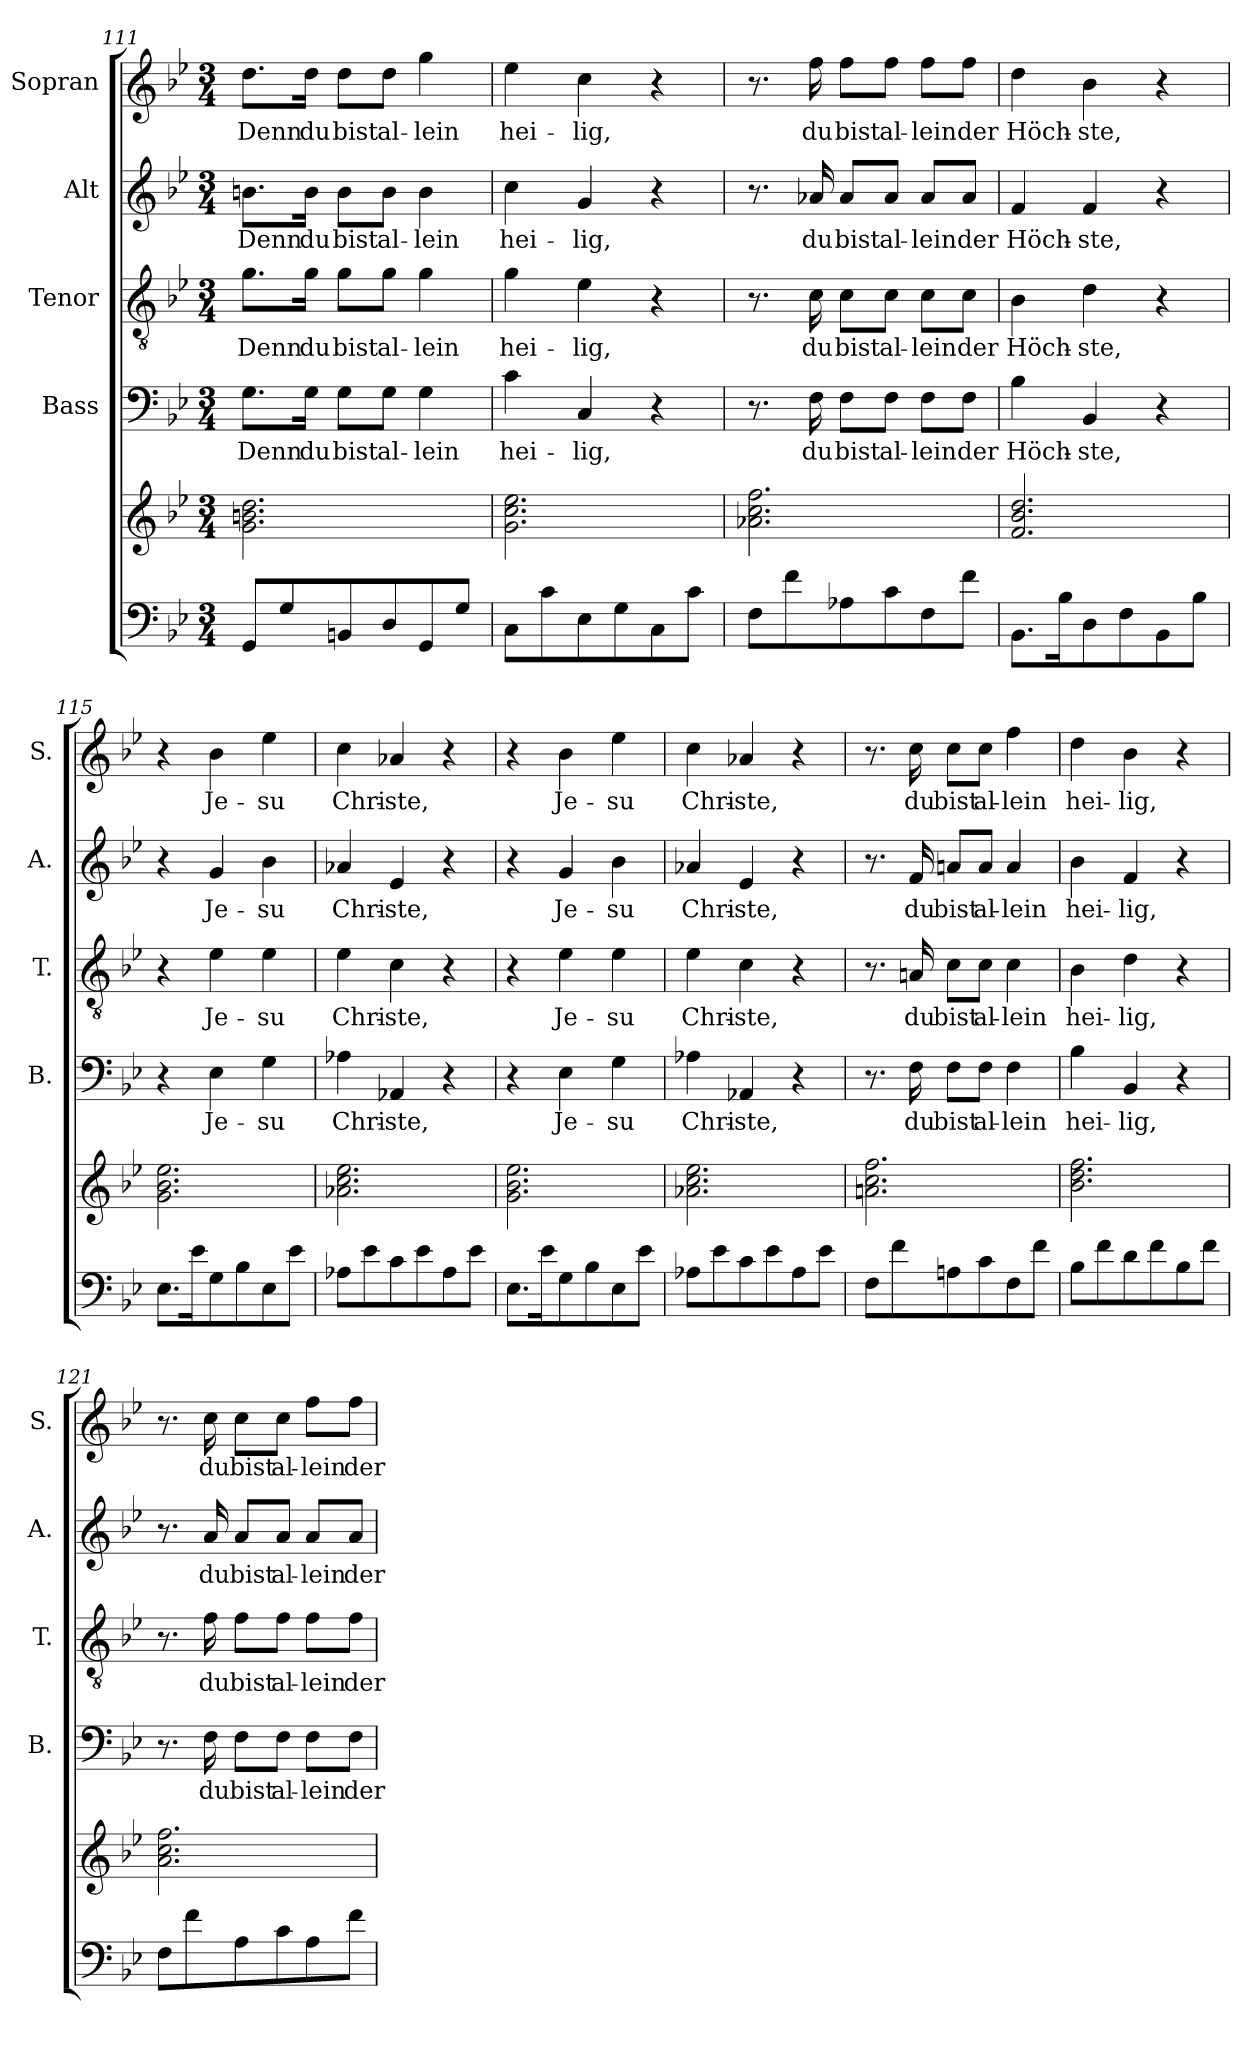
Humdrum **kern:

**kern	**kern	**kern	**text	**kern	**text	**kern	**text	**kern	**text
*part5	*part5	*part4	*part4	*part3	*part3	*part2	*part2	*part1	*part1
*staff6	*staff5	*staff4	*staff4	*staff3	*staff3	*staff2	*staff2	*staff1	*staff1
*	*	*I"Bass	*	*I"Tenor	*	*I"Alt	*	*I"Sopran	*
*	*	*I'B.	*	*I'T.	*	*I'A.	*	*I'S.	*
!!LO:LB:g=z
*clefF4	*clefG2	*clefF4	*	*clefGv2	*	*clefG2	*	*clefG2	*
*k[b-e-]	*k[b-e-]	*k[b-e-]	*	*k[b-e-]	*	*k[b-e-]	*	*k[b-e-]	*
*B-:	*B-:	*B-:	*	*B-:	*	*B-:	*	*B-:	*
*M3/4	*M3/4	*M3/4	*	*M3/4	*	*M3/4	*	*M3/4	*
=111	=111	=111	=111	=111	=111	=111	=111	=111	=111
!	!	!	!LO:LY:b	!	!LO:LY:b	!	!LO:LY:b	!	!LO:LY:b
8GG/L	2.g\ 2.bn\ 2.dd\	8.G\L	Denn	8.g\L	Denn	8.bn\L	Denn	8.dd\L	Denn
8G/	.	.	.	.	.	.	.	.	.
!	!	!	!LO:LY:b	!	!LO:LY:b	!	!LO:LY:b	!	!LO:LY:b
.	.	16G\Jk	du	16g\Jk	du	16b\Jk	du	16dd\Jk	du
!	!	!	!LO:LY:b	!	!LO:LY:b	!	!LO:LY:b	!	!LO:LY:b
8BBn/	.	8G\L	bist	8g\L	bist	8b\L	bist	8dd\L	bist
!	!	!	!LO:LY:b	!	!LO:LY:b	!	!LO:LY:b	!	!LO:LY:b
8D/	.	8G\J	al-	8g\J	al-	8b\J	al-	8dd\J	al-
!	!	!	!LO:LY:b	!	!LO:LY:b	!	!LO:LY:b	!	!LO:LY:b
8GG/	.	4G\	-lein	4g\	-lein	4b\	-lein	4gg\	-lein
8G/J	.	.	.	.	.	.	.	.	.
=112	=112	=112	=112	=112	=112	=112	=112	=112	=112
!	!	!	!LO:LY:b	!	!LO:LY:b	!	!LO:LY:b	!	!LO:LY:b
8C\L	2.g\ 2.cc\ 2.ee-\	4c\	hei-	4g\	hei-	4cc\	hei-	4ee-\	hei-
8c\	.	.	.	.	.	.	.	.	.
!	!	!	!LO:LY:b	!	!LO:LY:b	!	!LO:LY:b	!	!LO:LY:b
8E-\	.	4C/	-lig,	4e-\	-lig,	4g/	-lig,	4cc\	-lig,
8G\	.	.	.	.	.	.	.	.	.
8C\	.	4r	.	4r	.	4r	.	4r	.
8c\J	.	.	.	.	.	.	.	.	.
=113	=113	=113	=113	=113	=113	=113	=113	=113	=113
8F\L	2.a-X\ 2.cc\ 2.ff\	8.r	.	8.r	.	8.r	.	8.r	.
8f\	.	.	.	.	.	.	.	.	.
!	!	!	!LO:LY:b	!	!LO:LY:b	!	!LO:LY:b	!	!LO:LY:b
.	.	16F\	du	16c\	du	16a-X/	du	16ff\	du
!	!	!	!LO:LY:b	!	!LO:LY:b	!	!LO:LY:b	!	!LO:LY:b
8A-X\	.	8F\L	bist	8c\L	bist	8a-/L	bist	8ff\L	bist
!	!	!	!LO:LY:b	!	!LO:LY:b	!	!LO:LY:b	!	!LO:LY:b
8c\	.	8F\J	al-	8c\J	al-	8a-/J	al-	8ff\J	al-
!	!	!	!LO:LY:b	!	!LO:LY:b	!	!LO:LY:b	!	!LO:LY:b
8F\	.	8F\L	-lein	8c\L	-lein	8a-/L	-lein	8ff\L	-lein
!	!	!	!LO:LY:b	!	!LO:LY:b	!	!LO:LY:b	!	!LO:LY:b
8f\J	.	8F\J	der	8c\J	der	8a-/J	der	8ff\J	der
=114	=114	=114	=114	=114	=114	=114	=114	=114	=114
!	!	!	!LO:LY:b	!	!LO:LY:b	!	!LO:LY:b	!	!LO:LY:b
8.BB-\L	2.f/ 2.b-/ 2.dd/	4B-\	Höch-	4B-\	Höch-	4f/	Höch-	4dd\	Höch-
16B-\k	.	.	.	.	.	.	.	.	.
!	!	!	!LO:LY:b	!	!LO:LY:b	!	!LO:LY:b	!	!LO:LY:b
8D\	.	4BB-/	-ste,	4d\	-ste,	4f/	-ste,	4b-\	-ste,
8F\	.	.	.	.	.	.	.	.	.
8BB-\	.	4r	.	4r	.	4r	.	4r	.
8B-\J	.	.	.	.	.	.	.	.	.
=115	=115	=115	=115	=115	=115	=115	=115	=115	=115
8.E-\L	2.g\ 2.b-\ 2.ee-\	4r	.	4r	.	4r	.	4r	.
16e-\k	.	.	.	.	.	.	.	.	.
!	!	!	!LO:LY:b	!	!LO:LY:b	!	!LO:LY:b	!	!LO:LY:b
8G\	.	4E-\	Je-	4e-\	Je-	4g/	Je-	4b-\	Je-
8B-\	.	.	.	.	.	.	.	.	.
!	!	!	!LO:LY:b	!	!LO:LY:b	!	!LO:LY:b	!	!LO:LY:b
8E-\	.	4G\	-su	4e-\	-su	4b-\	-su	4ee-\	-su
8e-\J	.	.	.	.	.	.	.	.	.
!!LO:PB:g=z
=116	=116	=116	=116	=116	=116	=116	=116	=116	=116
!	!	!	!LO:LY:b	!	!LO:LY:b	!	!LO:LY:b	!	!LO:LY:b
8A-X\L	2.a-X\ 2.cc\ 2.ee-\	4A-X\	Chri-	4e-\	Chri-	4a-X/	Chri-	4cc\	Chri-
8e-\	.	.	.	.	.	.	.	.	.
!	!	!	!LO:LY:b	!	!LO:LY:b	!	!LO:LY:b	!	!LO:LY:b
8c\	.	4AA-X/	-ste,	4c\	-ste,	4e-/	-ste,	4a-X/	-ste,
8e-\	.	.	.	.	.	.	.	.	.
8A-\	.	4r	.	4r	.	4r	.	4r	.
8e-\J	.	.	.	.	.	.	.	.	.
=117	=117	=117	=117	=117	=117	=117	=117	=117	=117
8.E-\L	2.g\ 2.b-\ 2.ee-\	4r	.	4r	.	4r	.	4r	.
16e-\k	.	.	.	.	.	.	.	.	.
!	!	!	!LO:LY:b	!	!LO:LY:b	!	!LO:LY:b	!	!LO:LY:b
8G\	.	4E-\	Je-	4e-\	Je-	4g/	Je-	4b-\	Je-
8B-\	.	.	.	.	.	.	.	.	.
!	!	!	!LO:LY:b	!	!LO:LY:b	!	!LO:LY:b	!	!LO:LY:b
8E-\	.	4G\	-su	4e-\	-su	4b-\	-su	4ee-\	-su
8e-\J	.	.	.	.	.	.	.	.	.
=118	=118	=118	=118	=118	=118	=118	=118	=118	=118
!	!	!	!LO:LY:b	!	!LO:LY:b	!	!LO:LY:b	!	!LO:LY:b
8A-X\L	2.a-X\ 2.cc\ 2.ee-\	4A-X\	Chri-	4e-\	Chri-	4a-X/	Chri-	4cc\	Chri-
8e-\	.	.	.	.	.	.	.	.	.
!	!	!	!LO:LY:b	!	!LO:LY:b	!	!LO:LY:b	!	!LO:LY:b
8c\	.	4AA-X/	-ste,	4c\	-ste,	4e-/	-ste,	4a-X/	-ste,
8e-\	.	.	.	.	.	.	.	.	.
8A-\	.	4r	.	4r	.	4r	.	4r	.
8e-\J	.	.	.	.	.	.	.	.	.
=119	=119	=119	=119	=119	=119	=119	=119	=119	=119
8F\L	2.an\ 2.cc\ 2.ff\	8.r	.	8.r	.	8.r	.	8.r	.
8f\	.	.	.	.	.	.	.	.	.
!	!	!	!LO:LY:b	!	!LO:LY:b	!	!LO:LY:b	!	!LO:LY:b
.	.	16F\	du	16An/	du	16f/	du	16cc\	du
!	!	!	!LO:LY:b	!	!LO:LY:b	!	!LO:LY:b	!	!LO:LY:b
8An\	.	8F\L	bist	8c\L	bist	8an/L	bist	8cc\L	bist
!	!	!	!LO:LY:b	!	!LO:LY:b	!	!LO:LY:b	!	!LO:LY:b
8c\	.	8F\J	al-	8c\J	al-	8a/J	al-	8cc\J	al-
!	!	!	!LO:LY:b	!	!LO:LY:b	!	!LO:LY:b	!	!LO:LY:b
8F\	.	4F\	-lein	4c\	-lein	4a/	-lein	4ff\	-lein
8f\J	.	.	.	.	.	.	.	.	.
=120	=120	=120	=120	=120	=120	=120	=120	=120	=120
!	!	!	!LO:LY:b	!	!LO:LY:b	!	!LO:LY:b	!	!LO:LY:b
8B-\L	2.b-\ 2.dd\ 2.ff\	4B-\	hei-	4B-\	hei-	4b-\	hei-	4dd\	hei-
8f\	.	.	.	.	.	.	.	.	.
!	!	!	!LO:LY:b	!	!LO:LY:b	!	!LO:LY:b	!	!LO:LY:b
8d\	.	4BB-/	-lig,	4d\	-lig,	4f/	-lig,	4b-\	-lig,
8f\	.	.	.	.	.	.	.	.	.
8B-\	.	4r	.	4r	.	4r	.	4r	.
8f\J	.	.	.	.	.	.	.	.	.
!!LO:LB:g=z
=121	=121	=121	=121	=121	=121	=121	=121	=121	=121
8F\L	2.a\ 2.cc\ 2.ff\	8.r	.	8.r	.	8.r	.	8.r	.
8f\	.	.	.	.	.	.	.	.	.
!	!	!	!LO:LY:b	!	!LO:LY:b	!	!LO:LY:b	!	!LO:LY:b
.	.	16F\	du	16f\	du	16a/	du	16cc\	du
!	!	!	!LO:LY:b	!	!LO:LY:b	!	!LO:LY:b	!	!LO:LY:b
8A\	.	8F\L	bist	8f\L	bist	8a/L	bist	8cc\L	bist
!	!	!	!LO:LY:b	!	!LO:LY:b	!	!LO:LY:b	!	!LO:LY:b
8c\	.	8F\J	al-	8f\J	al-	8a/J	al-	8cc\J	al-
!	!	!	!LO:LY:b	!	!LO:LY:b	!	!LO:LY:b	!	!LO:LY:b
8A\	.	8F\L	-lein	8f\L	-lein	8a/L	-lein	8ff\L	-lein
!	!	!	!LO:LY:b	!	!LO:LY:b	!	!LO:LY:b	!	!LO:LY:b
8f\J	.	8F\J	der	8f\J	der	8a/J	der	8ff\J	der
=	=	=	=	=	=	=	=	=	=
*-	*-	*-	*-	*-	*-	*-	*-	*-	*-
